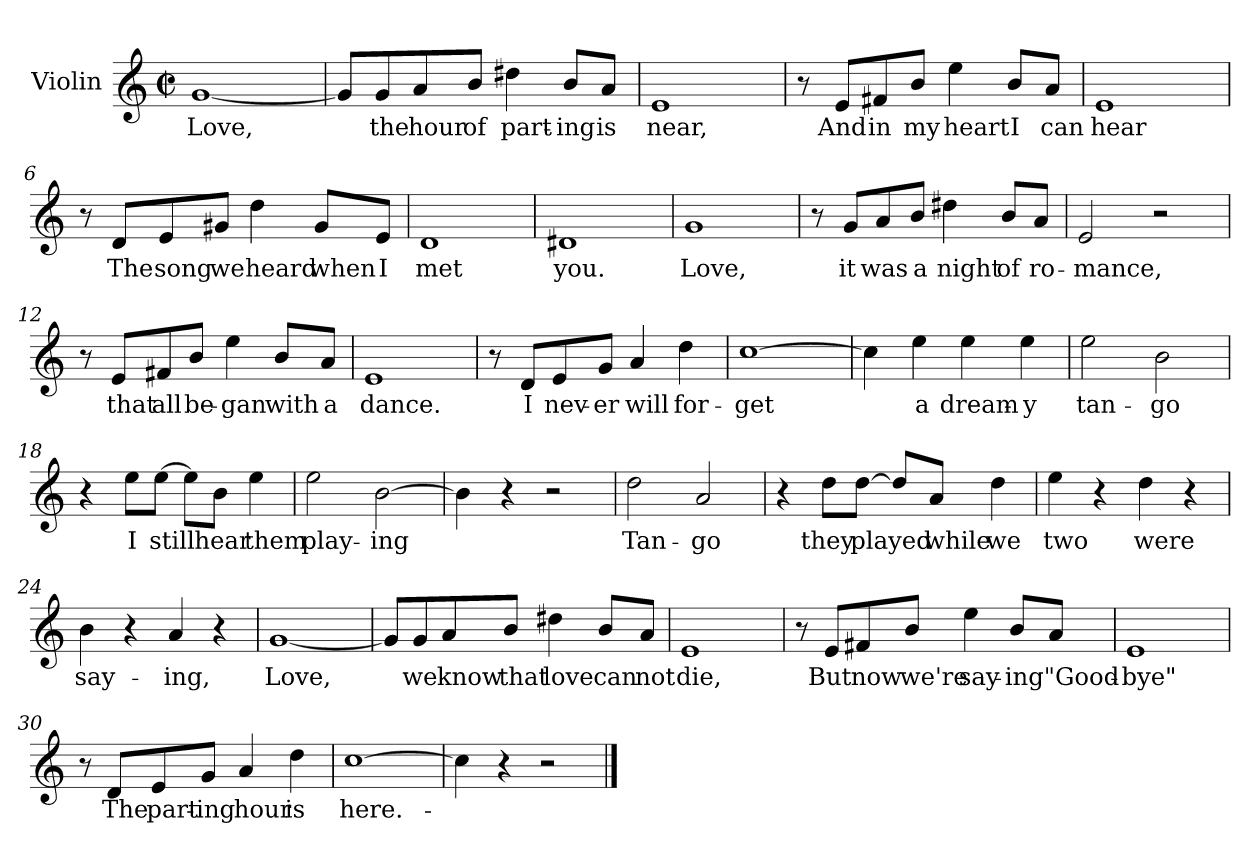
**kern	**text
*part1	*part1
*staff1	*staff1
*I"Violin	*
*I'Vln	*
*clefG2	*
*k[]	*
*C:	*
*M2/2	*
*met(c|)	*
=1	=1
[1g	Love,
=2	=2
8g/L]	.
8g/	the
8a/	hour
8b/J	of
4dd#X\	part-
8b/L	-ing
8a/J	is
=3	=3
1e	near,
=4	=4
8r	.
8e/L	And
8f#X/	in
8b/J	my
4ee\	heart
8b/L	I
8a/J	can
!!LO:LB:g=z
=5	=5
1e	hear
=6	=6
8r	.
8d/L	The
8e/	song
8g#X/J	we
4dd\	heard
8g#/L	when
8e/J	I
=7	=7
1d	met
=8	=8
1d#X	you.
!!LO:LB:g=z
=9	=9
1g	Love,
=10	=10
8r	.
8g/L	it
8a/	was
8b/J	a
4dd#X\	night
8b/L	of
8a/J	ro-
=11	=11
2e/	-mance,
2r	.
=12	=12
8r	.
8e/L	that
8f#X/	all
8b/J	be-
4ee\	-gan
8b/L	with
8a/J	a
!!LO:LB:g=z
=13	=13
1e	dance.
=14	=14
8r	.
8d/L	I
8e/	nev-
8g/J	-er
4a/	will
4dd\	for-
=15	=15
[1cc	-get
=16	=16
4cc\]	.
4ee\	a
4ee\	dream-
4ee\	-y
!!LO:LB:g=z
=17	=17
2ee\	tan-
2b\	-go
=18	=18
4r	.
8ee\L	I
[8ee\J	still
8ee\L]	.
8b\J	hear
4ee\	them
=19	=19
2ee\	play-
[2b\	-ing
=20	=20
4b\]	.
4r	.
2r	.
!!LO:LB:g=z
=21	=21
2dd\	Tan-
2a/	-go
=22	=22
4r	.
8dd\L	they
[8dd\J	played
8dd/L]	.
8a/J	while
4dd\	we
=23	=23
4ee\	two
4r	.
4dd\	were
4r	.
=24	=24
4b\	say-
4r	.
4a/	-ing,
4r	.
!!LO:LB:g=z
=25	=25
[1g	Love,
=26	=26
8g/L]	.
8g/	we
8a/	know
8b/J	that
4dd#X\	love
8b/L	can
8a/J	not
=27	=27
1e	die,
=28	=28
8r	.
8e/L	But
8f#X/	now
8b/J	we're
4ee\	say-
8b/L	-ing
8a/J	"Good-
!!LO:LB:g=z
=29	=29
1e	-bye"
=30	=30
8r	.
8d/L	The
8e/	part-
8g/J	-ing
4a/	hour
4dd\	is
=31	=31
[1cc	here.-
=32	=32
4cc\]	.
4r	.
2r	.
==	==
*-	*-
